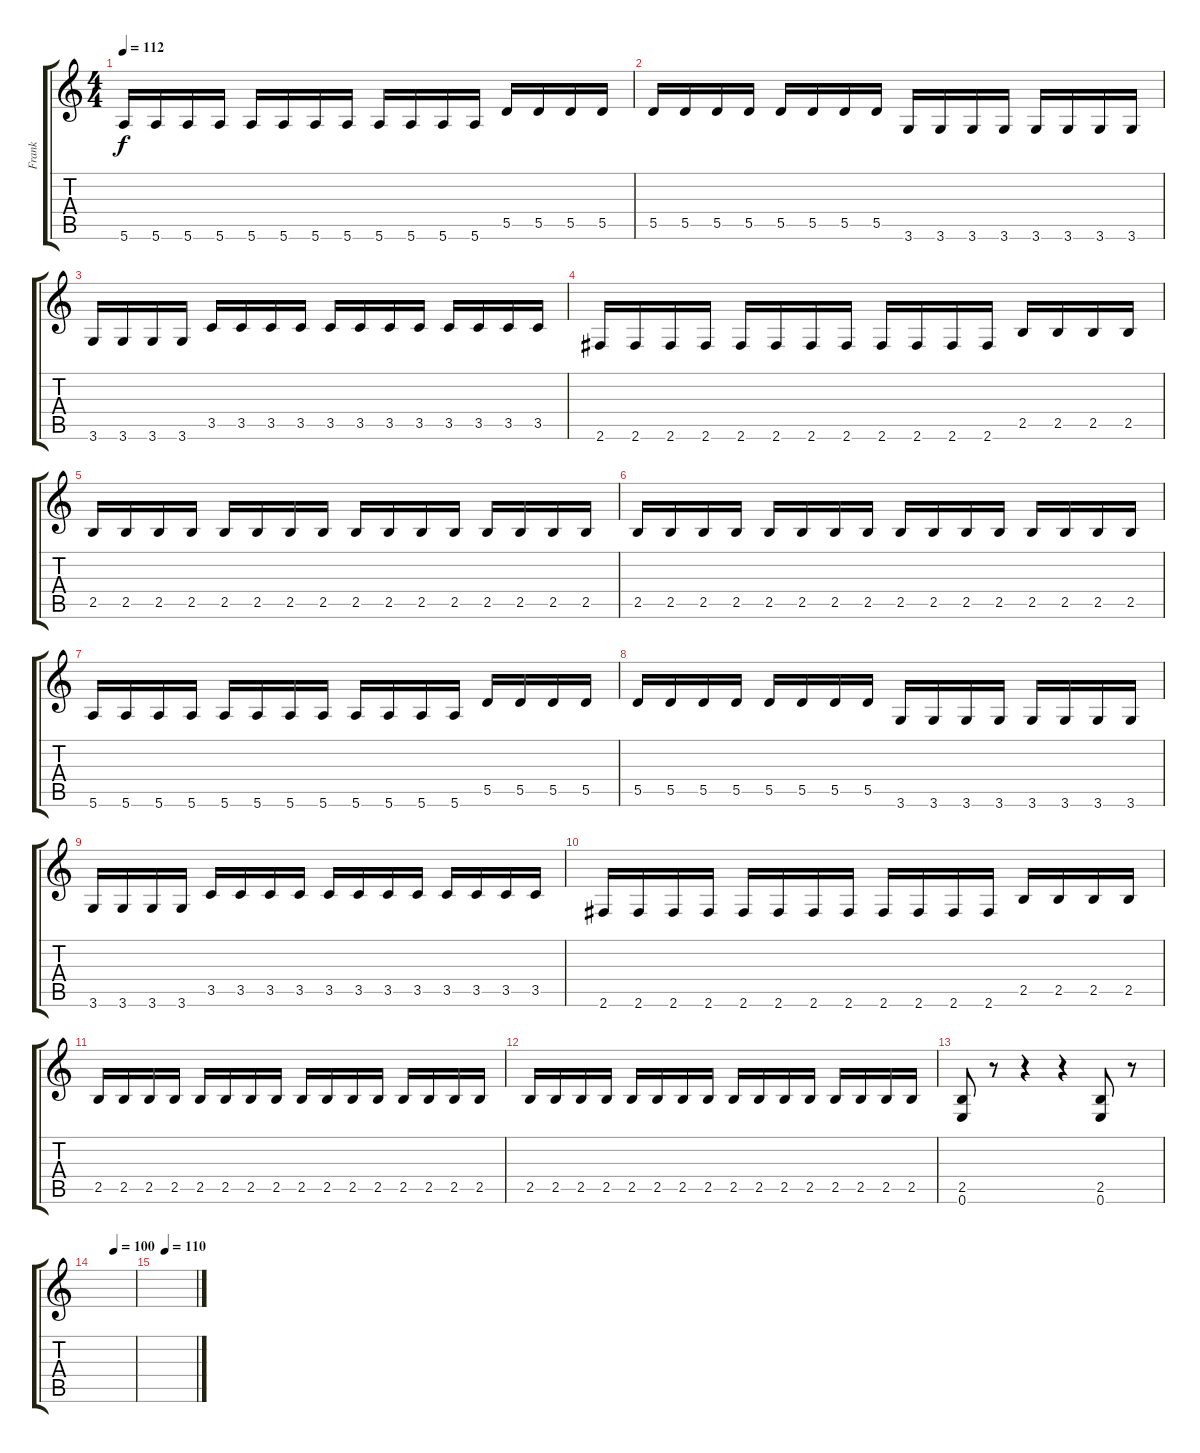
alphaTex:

\track ("Frank" "Frank") {instrument distortionguitar}
\staff {score tabs}
\tuning (E4 B3 G3 D3 A2 E2) {hide}
\ts (4 4)
\tempo 112
\clef g2
\ks c
5.6.16{dy f} 5.6.16 5.6.16 5.6.16 5.6.16 5.6.16 5.6.16 5.6.16 5.6.16 5.6.16 5.6.16 5.6.16 5.5.16 5.5.16 5.5.16 5.5.16 |
5.5.16 5.5.16 5.5.16 5.5.16 5.5.16 5.5.16 5.5.16 5.5.16 3.6.16 3.6.16 3.6.16 3.6.16 3.6.16 3.6.16 3.6.16 3.6.16 |
3.6.16 3.6.16 3.6.16 3.6.16 3.5.16 3.5.16 3.5.16 3.5.16 3.5.16 3.5.16 3.5.16 3.5.16 3.5.16 3.5.16 3.5.16 3.5.16 |
2.6.16 2.6.16 2.6.16 2.6.16 2.6.16 2.6.16 2.6.16 2.6.16 2.6.16 2.6.16 2.6.16 2.6.16 2.5.16 2.5.16 2.5.16 2.5.16 |
2.5.16 2.5.16 2.5.16 2.5.16 2.5.16 2.5.16 2.5.16 2.5.16 2.5.16 2.5.16 2.5.16 2.5.16 2.5.16 2.5.16 2.5.16 2.5.16 |
2.5.16 2.5.16 2.5.16 2.5.16 2.5.16 2.5.16 2.5.16 2.5.16 2.5.16 2.5.16 2.5.16 2.5.16 2.5.16 2.5.16 2.5.16 2.5.16 |
5.6.16 5.6.16 5.6.16 5.6.16 5.6.16 5.6.16 5.6.16 5.6.16 5.6.16 5.6.16 5.6.16 5.6.16 5.5.16 5.5.16 5.5.16 5.5.16 |
5.5.16 5.5.16 5.5.16 5.5.16 5.5.16 5.5.16 5.5.16 5.5.16 3.6.16 3.6.16 3.6.16 3.6.16 3.6.16 3.6.16 3.6.16 3.6.16 |
3.6.16 3.6.16 3.6.16 3.6.16 3.5.16 3.5.16 3.5.16 3.5.16 3.5.16 3.5.16 3.5.16 3.5.16 3.5.16 3.5.16 3.5.16 3.5.16 |
2.6.16 2.6.16 2.6.16 2.6.16 2.6.16 2.6.16 2.6.16 2.6.16 2.6.16 2.6.16 2.6.16 2.6.16 2.5.16 2.5.16 2.5.16 2.5.16 |
2.5.16 2.5.16 2.5.16 2.5.16 2.5.16 2.5.16 2.5.16 2.5.16 2.5.16 2.5.16 2.5.16 2.5.16 2.5.16 2.5.16 2.5.16 2.5.16 |
2.5.16 2.5.16 2.5.16 2.5.16 2.5.16 2.5.16 2.5.16 2.5.16 2.5.16 2.5.16 2.5.16 2.5.16 2.5.16 2.5.16 2.5.16 2.5.16 |
(2.5 0.6).8 r.8 r.4 r.4 (2.5 0.6).8 r.8 |
\tempo (100 0.5)
|
\tempo (110 0.25)
